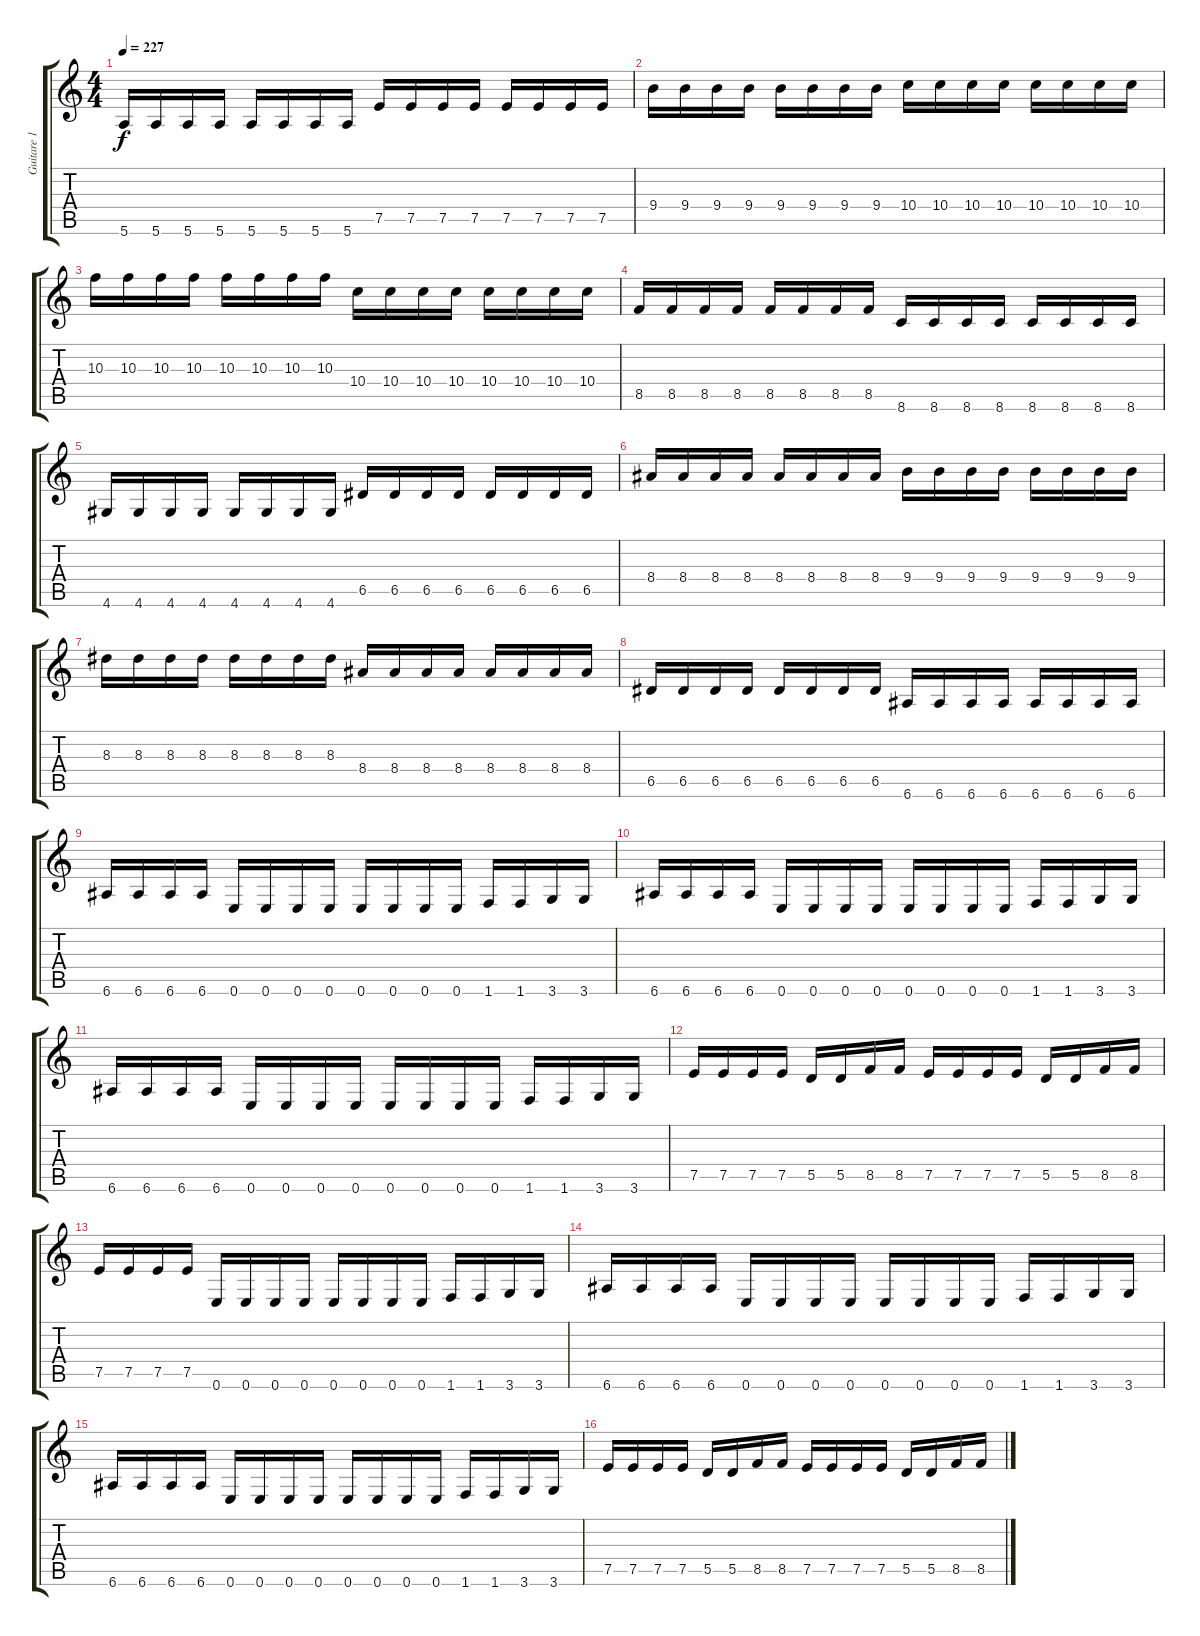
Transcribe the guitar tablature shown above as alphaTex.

\track ("Guitare 1" "Guitare 1") {instrument distortionguitar}
\staff {score tabs}
\tuning (E4 B3 G3 D3 A2 E2) {hide}
\ts (4 4)
\tempo 227
\clef g2
\ks c
5.6.16{dy f} 5.6.16 5.6.16 5.6.16 5.6.16 5.6.16 5.6.16 5.6.16 7.5.16 7.5.16 7.5.16 7.5.16 7.5.16 7.5.16 7.5.16 7.5.16 |
9.4.16 9.4.16 9.4.16 9.4.16 9.4.16 9.4.16 9.4.16 9.4.16 10.4.16 10.4.16 10.4.16 10.4.16 10.4.16 10.4.16 10.4.16 10.4.16 |
10.3.16 10.3.16 10.3.16 10.3.16 10.3.16 10.3.16 10.3.16 10.3.16 10.4.16 10.4.16 10.4.16 10.4.16 10.4.16 10.4.16 10.4.16 10.4.16 |
8.5.16 8.5.16 8.5.16 8.5.16 8.5.16 8.5.16 8.5.16 8.5.16 8.6.16 8.6.16 8.6.16 8.6.16 8.6.16 8.6.16 8.6.16 8.6.16 |
4.6.16 4.6.16 4.6.16 4.6.16 4.6.16 4.6.16 4.6.16 4.6.16 6.5.16 6.5.16 6.5.16 6.5.16 6.5.16 6.5.16 6.5.16 6.5.16 |
8.4.16 8.4.16 8.4.16 8.4.16 8.4.16 8.4.16 8.4.16 8.4.16 9.4.16 9.4.16 9.4.16 9.4.16 9.4.16 9.4.16 9.4.16 9.4.16 |
8.3.16 8.3.16 8.3.16 8.3.16 8.3.16 8.3.16 8.3.16 8.3.16 8.4.16 8.4.16 8.4.16 8.4.16 8.4.16 8.4.16 8.4.16 8.4.16 |
6.5.16 6.5.16 6.5.16 6.5.16 6.5.16 6.5.16 6.5.16 6.5.16 6.6.16 6.6.16 6.6.16 6.6.16 6.6.16 6.6.16 6.6.16 6.6.16 |
6.6.16 6.6.16 6.6.16 6.6.16 0.6.16 0.6.16 0.6.16 0.6.16 0.6.16 0.6.16 0.6.16 0.6.16 1.6.16 1.6.16 3.6.16 3.6.16 |
6.6.16 6.6.16 6.6.16 6.6.16 0.6.16 0.6.16 0.6.16 0.6.16 0.6.16 0.6.16 0.6.16 0.6.16 1.6.16 1.6.16 3.6.16 3.6.16 |
6.6.16 6.6.16 6.6.16 6.6.16 0.6.16 0.6.16 0.6.16 0.6.16 0.6.16 0.6.16 0.6.16 0.6.16 1.6.16 1.6.16 3.6.16 3.6.16 |
7.5.16 7.5.16 7.5.16 7.5.16 5.5.16 5.5.16 8.5.16 8.5.16 7.5.16 7.5.16 7.5.16 7.5.16 5.5.16 5.5.16 8.5.16 8.5.16 |
7.5.16 7.5.16 7.5.16 7.5.16 0.6.16 0.6.16 0.6.16 0.6.16 0.6.16 0.6.16 0.6.16 0.6.16 1.6.16 1.6.16 3.6.16 3.6.16 |
6.6.16 6.6.16 6.6.16 6.6.16 0.6.16 0.6.16 0.6.16 0.6.16 0.6.16 0.6.16 0.6.16 0.6.16 1.6.16 1.6.16 3.6.16 3.6.16 |
6.6.16 6.6.16 6.6.16 6.6.16 0.6.16 0.6.16 0.6.16 0.6.16 0.6.16 0.6.16 0.6.16 0.6.16 1.6.16 1.6.16 3.6.16 3.6.16 |
7.5.16 7.5.16 7.5.16 7.5.16 5.5.16 5.5.16 8.5.16 8.5.16 7.5.16 7.5.16 7.5.16 7.5.16 5.5.16 5.5.16 8.5.16 8.5.16
